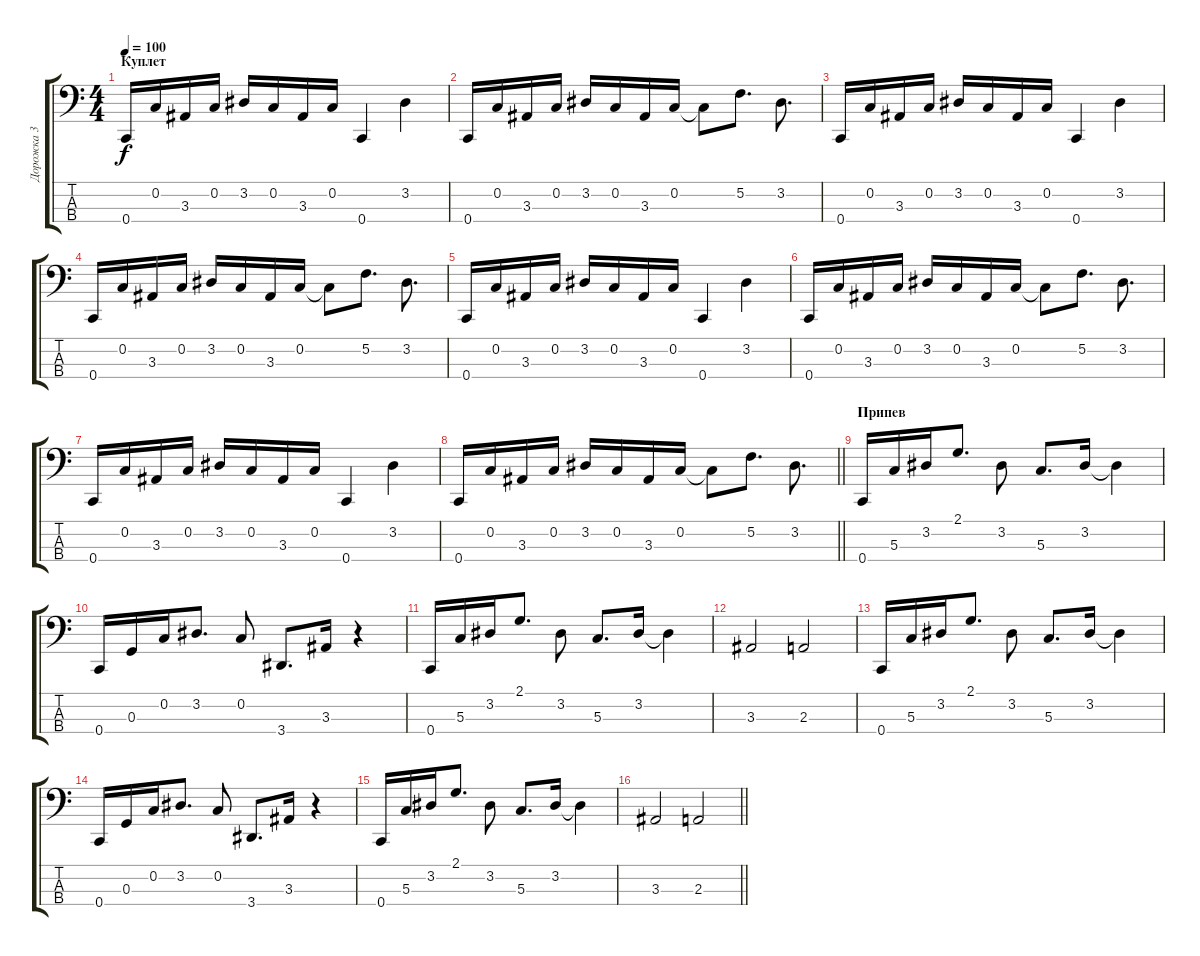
\track ("Дорожка 3" "Дорожка 3") {instrument electricbassfinger}
\staff {score tabs}
\tuning (F2 C2 G1 C1) {hide}
\ts (4 4)
\section ("" "Куплет")
\tempo 100
\clef f4
\ks c
0.4.16{dy f} 0.2.16 3.3.16 0.2.16 3.2.16 0.2.16 3.3.16 0.2.16 0.4.4 3.2.4 |
0.4.16 0.2.16 3.3.16 0.2.16 3.2.16 0.2.16 3.3.16 0.2.16 0.2{t}.8 5.2.8{d} 3.2.8{d} |
0.4.16 0.2.16 3.3.16 0.2.16 3.2.16 0.2.16 3.3.16 0.2.16 0.4.4 3.2.4 |
0.4.16 0.2.16 3.3.16 0.2.16 3.2.16 0.2.16 3.3.16 0.2.16 0.2{t}.8 5.2.8{d} 3.2.8{d} |
0.4.16 0.2.16 3.3.16 0.2.16 3.2.16 0.2.16 3.3.16 0.2.16 0.4.4 3.2.4 |
0.4.16 0.2.16 3.3.16 0.2.16 3.2.16 0.2.16 3.3.16 0.2.16 0.2{t}.8 5.2.8{d} 3.2.8{d} |
0.4.16 0.2.16 3.3.16 0.2.16 3.2.16 0.2.16 3.3.16 0.2.16 0.4.4 3.2.4 |
\barLineRight lightlight
0.4.16 0.2.16 3.3.16 0.2.16 3.2.16 0.2.16 3.3.16 0.2.16 0.2{t}.8 5.2.8{d} 3.2.8{d} |
\section ("" "Припев")
0.4.16 5.3.16 3.2.16 2.1.8{d} 3.2.8 5.3.8{d} 3.2.16 3.2{t}.4 |
0.4.16 0.3.16 0.2.16 3.2.8{d} 0.2.8 3.4.8{d} 3.3.16 r.4 |
0.4.16 5.3.16 3.2.16 2.1.8{d} 3.2.8 5.3.8{d} 3.2.16 3.2{t}.4 |
3.3.2 2.3.2 |
0.4.16 5.3.16 3.2.16 2.1.8{d} 3.2.8 5.3.8{d} 3.2.16 3.2{t}.4 |
0.4.16 0.3.16 0.2.16 3.2.8{d} 0.2.8 3.4.8{d} 3.3.16 r.4 |
0.4.16 5.3.16 3.2.16 2.1.8{d} 3.2.8 5.3.8{d} 3.2.16 3.2{t}.4 |
\barLineRight lightlight
3.3.2 2.3.2
